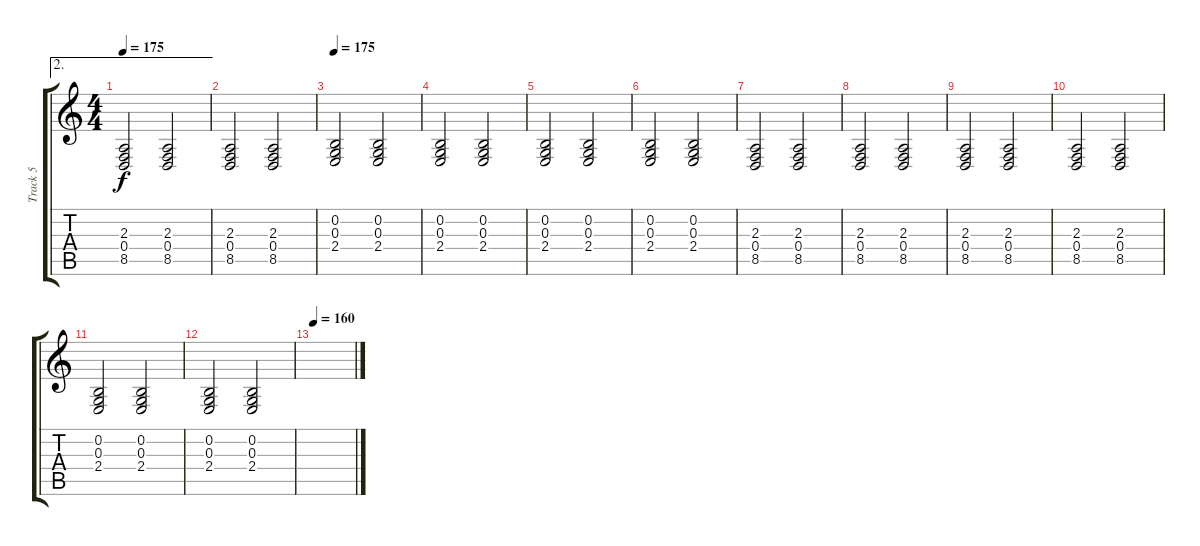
\track ("Track 5" "Track 5") {instrument brightacousticpiano}
\staff {score tabs}
\tuning (E4 B3 G3 D3 A2 E2) {hide}
\ae 2
\ts (4 4)
\tempo 175
\clef g2
\ks c
(2.3 0.4 8.5).2{dy f} (2.3 0.4 8.5).2 |
(2.3 0.4 8.5).2 (2.3 0.4 8.5).2 |
\tempo 175
(0.2 0.3 2.4).2 (0.2 0.3 2.4).2 |
(0.2 0.3 2.4).2 (0.2 0.3 2.4).2 |
(0.2 0.3 2.4).2 (0.2 0.3 2.4).2 |
(0.2 0.3 2.4).2 (0.2 0.3 2.4).2 |
(2.3 0.4 8.5).2 (2.3 0.4 8.5).2 |
(2.3 0.4 8.5).2 (2.3 0.4 8.5).2 |
(2.3 0.4 8.5).2 (2.3 0.4 8.5).2 |
(2.3 0.4 8.5).2 (2.3 0.4 8.5).2 |
(0.2 0.3 2.4).2 (0.2 0.3 2.4).2 |
(0.2 0.3 2.4).2 (0.2 0.3 2.4).2 |
\tempo 160
